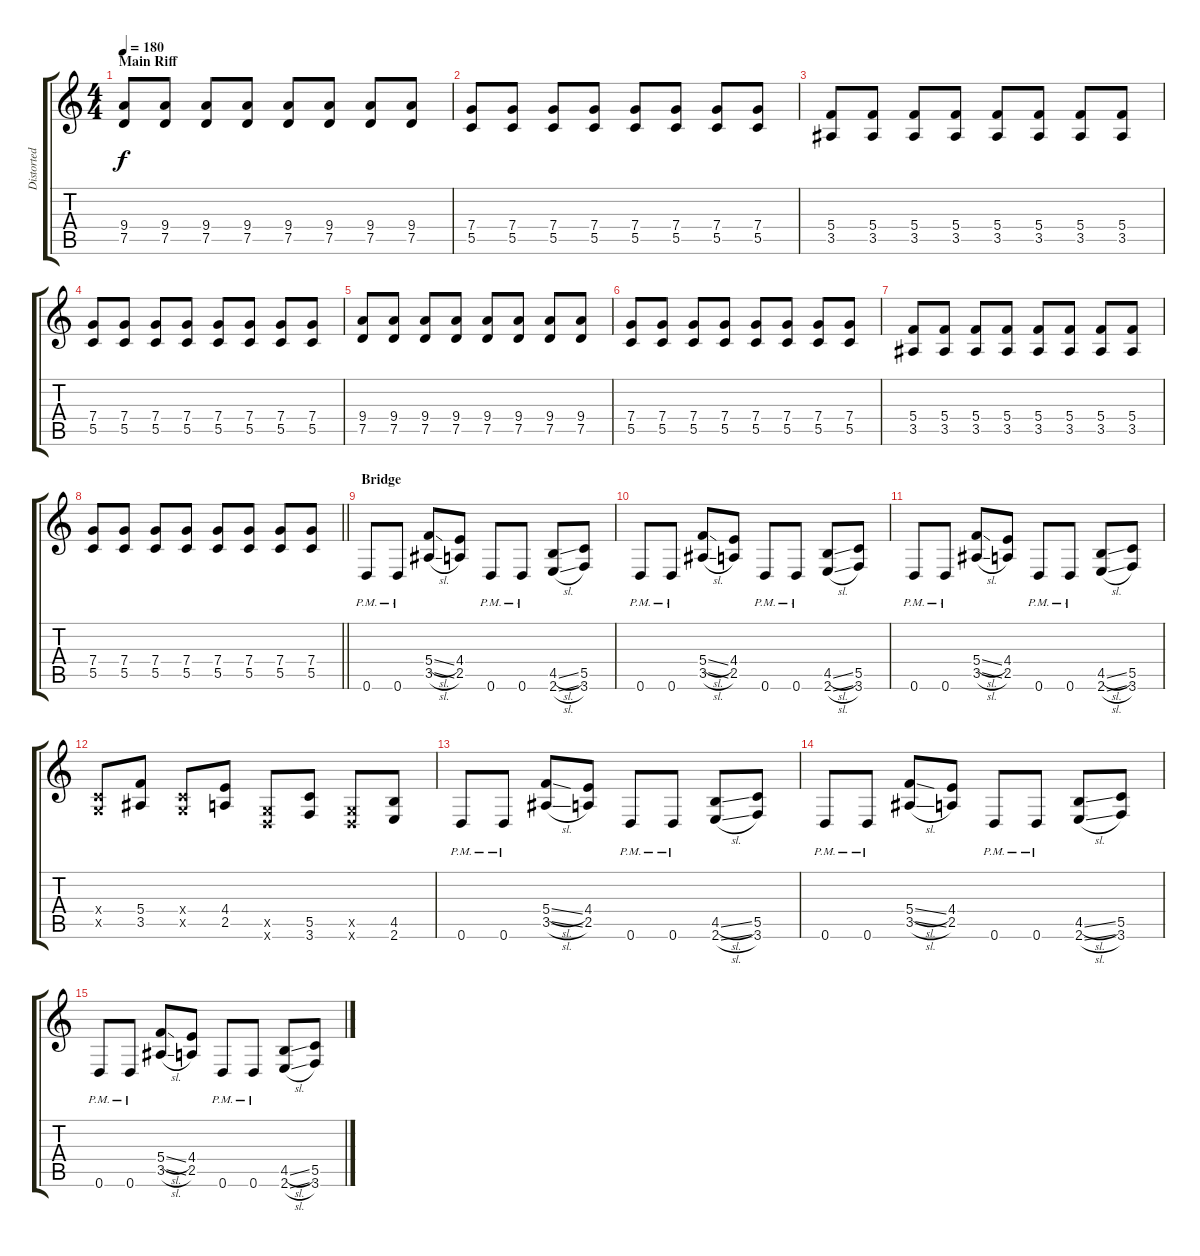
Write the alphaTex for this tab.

\track ("Distorted II" "Distorted ") {instrument distortionguitar}
\staff {score tabs}
\tuning (D4 A3 F3 C3 G2 D2) {hide}
\ts (4 4)
\section ("" "Main Riff")
\tempo 180
\clef g2
\ks c
(9.4 7.5).8{dy f} (9.4 7.5).8 (9.4 7.5).8 (9.4 7.5).8 (9.4 7.5).8 (9.4 7.5).8 (9.4 7.5).8 (9.4 7.5).8 |
(7.4 5.5).8 (7.4 5.5).8 (7.4 5.5).8 (7.4 5.5).8 (7.4 5.5).8 (7.4 5.5).8 (7.4 5.5).8 (7.4 5.5).8 |
(5.4 3.5).8 (5.4 3.5).8 (5.4 3.5).8 (5.4 3.5).8 (5.4 3.5).8 (5.4 3.5).8 (5.4 3.5).8 (5.4 3.5).8 |
(7.4 5.5).8 (7.4 5.5).8 (7.4 5.5).8 (7.4 5.5).8 (7.4 5.5).8 (7.4 5.5).8 (7.4 5.5).8 (7.4 5.5).8 |
(9.4 7.5).8 (9.4 7.5).8 (9.4 7.5).8 (9.4 7.5).8 (9.4 7.5).8 (9.4 7.5).8 (9.4 7.5).8 (9.4 7.5).8 |
(7.4 5.5).8 (7.4 5.5).8 (7.4 5.5).8 (7.4 5.5).8 (7.4 5.5).8 (7.4 5.5).8 (7.4 5.5).8 (7.4 5.5).8 |
(5.4 3.5).8 (5.4 3.5).8 (5.4 3.5).8 (5.4 3.5).8 (5.4 3.5).8 (5.4 3.5).8 (5.4 3.5).8 (5.4 3.5).8 |
\barLineRight lightlight
(7.4 5.5).8 (7.4 5.5).8 (7.4 5.5).8 (7.4 5.5).8 (7.4 5.5).8 (7.4 5.5).8 (7.4 5.5).8 (7.4 5.5).8 |
\section ("" "Bridge")
0.6{pm}.8 0.6{pm}.8 (5.4{sl} 3.5{sl}).8 (4.4 2.5).8 0.6{pm}.8 0.6{pm}.8 (4.5{sl} 2.6{sl}).8 (5.5 3.6).8 |
0.6{pm}.8 0.6{pm}.8 (5.4{sl} 3.5{sl}).8 (4.4 2.5).8 0.6{pm}.8 0.6{pm}.8 (4.5{sl} 2.6{sl}).8 (5.5 3.6).8 |
0.6{pm}.8 0.6{pm}.8 (5.4{sl} 3.5{sl}).8 (4.4 2.5).8 0.6{pm}.8 0.6{pm}.8 (4.5{sl} 2.6{sl}).8 (5.5 3.6).8 |
(0.4{x} 0.5{x}).8 (5.4 3.5).8 (0.4{x} 0.5{x}).8 (4.4 2.5).8 (0.5{x} 0.6{x}).8 (5.5 3.6).8 (0.5{x} 0.6{x}).8 (4.5 2.6).8 |
0.6{pm}.8 0.6{pm}.8 (5.4{sl} 3.5{sl}).8 (4.4 2.5).8 0.6{pm}.8 0.6{pm}.8 (4.5{sl} 2.6{sl}).8 (5.5 3.6).8 |
0.6{pm}.8 0.6{pm}.8 (5.4{sl} 3.5{sl}).8 (4.4 2.5).8 0.6{pm}.8 0.6{pm}.8 (4.5{sl} 2.6{sl}).8 (5.5 3.6).8 |
0.6{pm}.8 0.6{pm}.8 (5.4{sl} 3.5{sl}).8 (4.4 2.5).8 0.6{pm}.8 0.6{pm}.8 (4.5{sl} 2.6{sl}).8 (5.5 3.6).8
